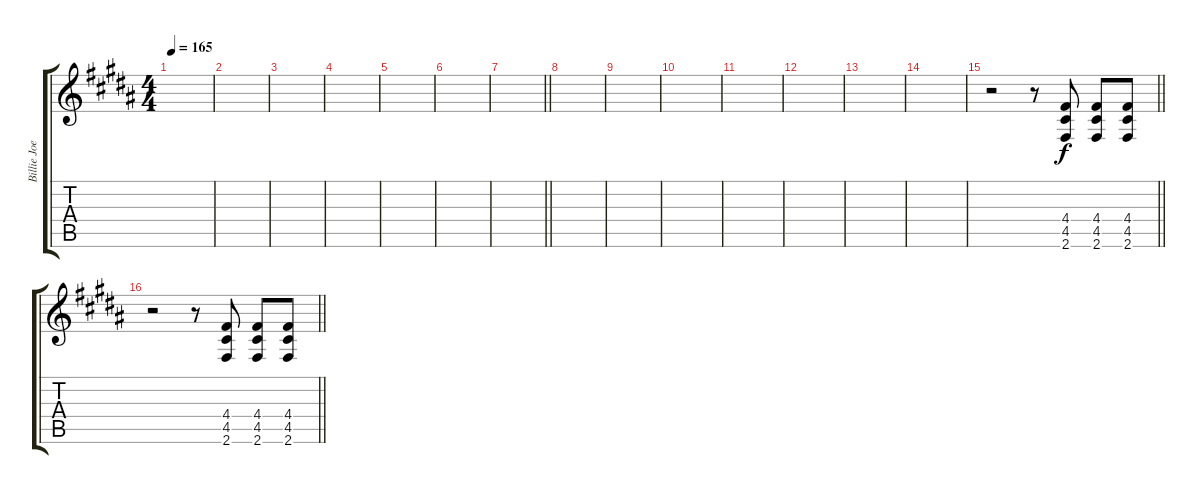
\track ("Billie Joe Armstrong (Rhythm Guitar)" "Billie Joe") {instrument distortionguitar}
\staff {score tabs}
\tuning (E4 B3 G3 D3 A2 E2) {hide}
\ts (4 4)
\tempo 165
\clef g2
\ks b
|
|
|
|
|
|
\barLineRight lightlight
|
|
|
|
|
|
|
|
\barLineRight lightlight
r.2 r.8{volume 16} (4.4 4.5 2.6).8 (4.4 4.5 2.6).8 (4.4 4.5 2.6).8 |
\barLineRight lightlight
r.2 r.8 (4.4 4.5 2.6).8 (4.4 4.5 2.6).8 (4.4 4.5 2.6).8
